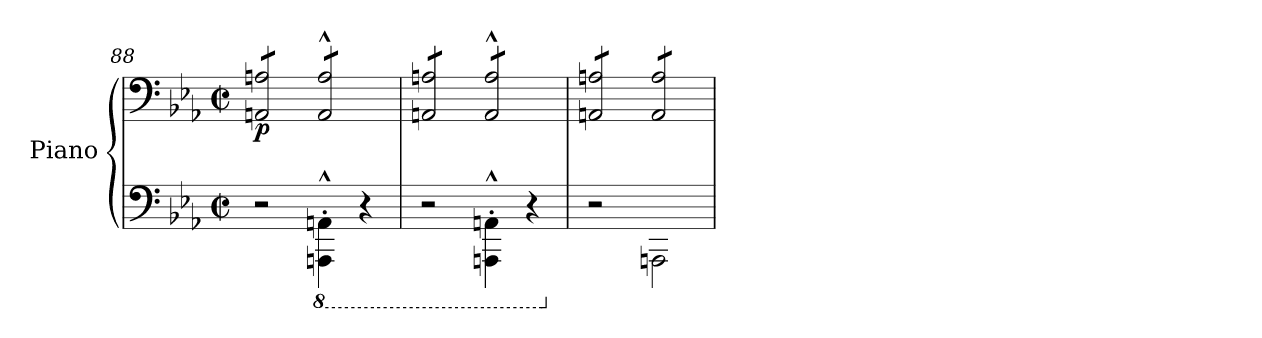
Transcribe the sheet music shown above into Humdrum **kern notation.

**kern	**kern	**dynam
*part1	*part1	*part1
*staff2	*staff1	*staff1/2
*I"Piano	*	*
*I'Pno	*	*
*clefF4	*clefF4	*
*k[b-e-a-]	*k[b-e-a-]	*
*M4/4	*M4/4	*
*met(c|)	*met(c|)	*
=88	=88	=88
!	!	!LO:DY:b
*	*tremolo	*
2r	8AAn/ 8An/L	p
.	8AAn/ 8An/	.
.	8AAn/ 8An/	.
.	8AAn/ 8An/J	.
*8ba	*	*
4AAAAn\'^^ 4AAAn\'^^	(>8AA/^^ 8A/^^L	.
.	(>8AA/^^ 8A/^^	.
4r	(>8AA/^^ 8A/^^	.
.	8AA/^^ 8A/^^J	.
=89	=89	=89
2r	8AAn/ 8An/)L	.
.	8AAn/ 8An/)	.
.	8AAn/ 8An/)	.
.	8AAn/ 8An/)J	.
4AAAAn\'^^ 4AAAn\'^^	(>8AA/^^ 8A/^^L	.
.	(>8AA/^^ 8A/^^	.
4r	(>8AA/^^ 8A/^^	.
.	8AA/^^ 8A/^^J	.
=90	=90	=90
*X8ba	*	*
2r	8AAn/ 8An/)L	.
.	8AAn/ 8An/)	.
.	8AAn/ 8An/)	.
.	8AAn/ 8An/)J	.
2AAAn\	8AA/ 8A/L	.
.	8AA/ 8A/	.
.	8AA/ 8A/	.
.	8AA/ 8A/J	.
*	*Xtremolo	*
=	=	=
*-	*-	*-
